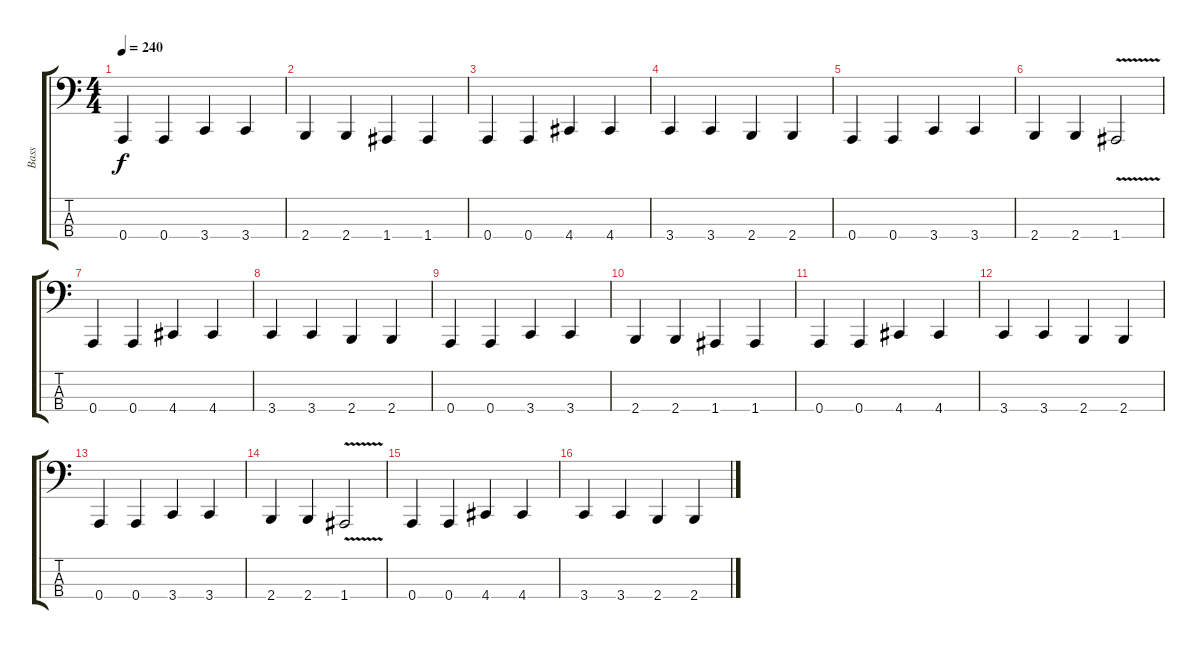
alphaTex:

\track ("Bass" "Bass") {instrument electricbasspick}
\staff {score tabs}
\tuning (C2 G1 D1 A0) {hide}
\ts (4 4)
\tempo 240
\clef f4
\ks c
0.4.4{dy f} 0.4.4 3.4.4 3.4.4 |
2.4.4 2.4.4 1.4.4 1.4.4 |
0.4.4 0.4.4 4.4.4 4.4.4 |
3.4.4 3.4.4 2.4.4 2.4.4 |
0.4.4 0.4.4 3.4.4 3.4.4 |
2.4.4 2.4.4 1.4{v}.2 |
0.4.4 0.4.4 4.4.4 4.4.4 |
3.4.4 3.4.4 2.4.4 2.4.4 |
0.4.4 0.4.4 3.4.4 3.4.4 |
2.4.4 2.4.4 1.4.4 1.4.4 |
0.4.4 0.4.4 4.4.4 4.4.4 |
3.4.4 3.4.4 2.4.4 2.4.4 |
0.4.4 0.4.4 3.4.4 3.4.4 |
2.4.4 2.4.4 1.4{v}.2 |
0.4.4 0.4.4 4.4.4 4.4.4 |
3.4.4 3.4.4 2.4.4 2.4.4
